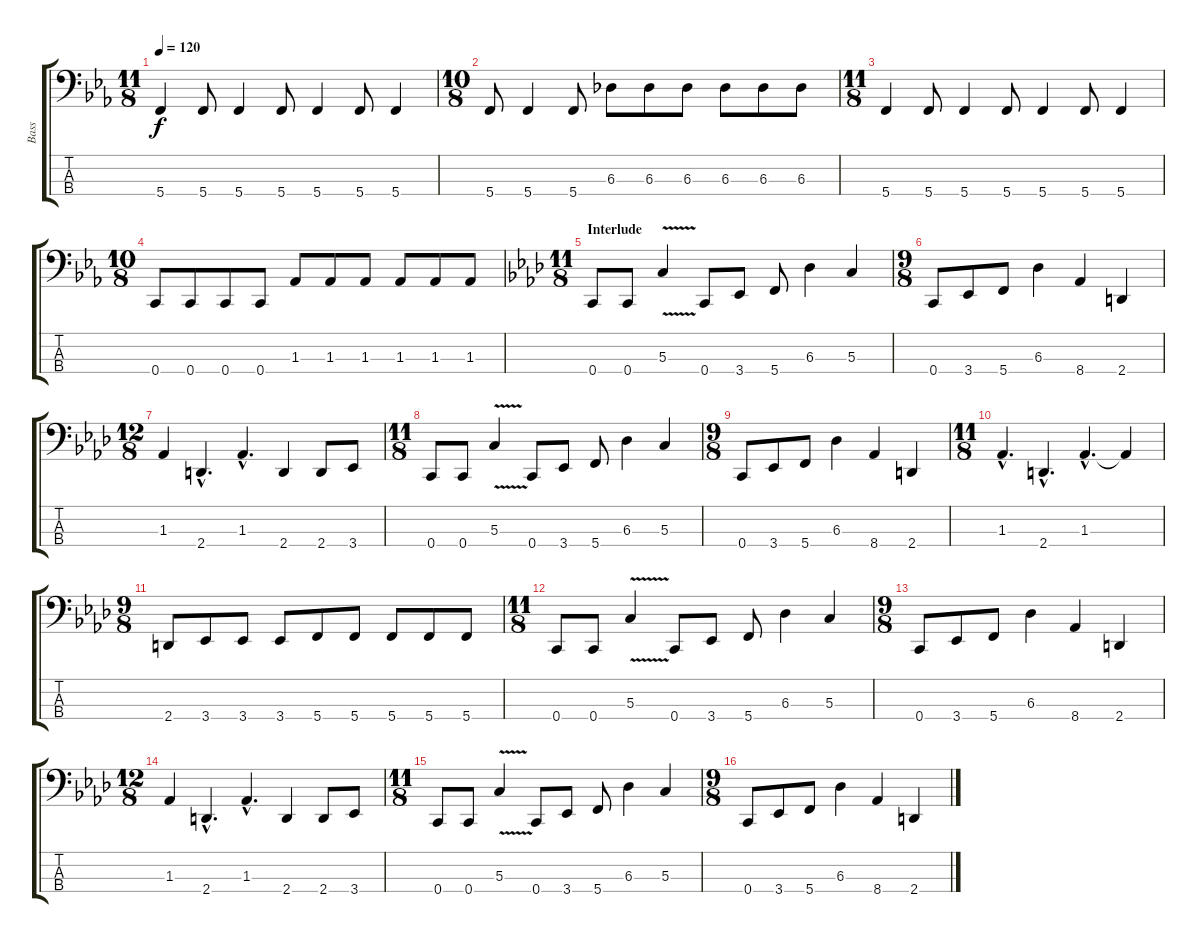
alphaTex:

\track ("Bass" "Bass") {instrument electricbasspick}
\staff {score tabs}
\tuning (F2 C2 G1 C1) {hide}
\ts (11 8)
\tempo 120
\clef f4
\ks eb
5.4.4{dy f} 5.4.8 5.4.4 5.4.8 5.4.4 5.4.8 5.4.4 |
\ts (10 8)
5.4.8 5.4.4 5.4.8 6.3.8 6.3.8 6.3.8 6.3.8 6.3.8 6.3.8 |
\ts (11 8)
5.4.4 5.4.8 5.4.4 5.4.8 5.4.4 5.4.8 5.4.4 |
\ts (10 8)
0.4.8 0.4.8 0.4.8 0.4.8 1.3.8 1.3.8 1.3.8 1.3.8 1.3.8 1.3.8 |
\ts (11 8)
\section ("" "Interlude")
\ks ab
0.4.8 0.4.8 5.3{v}.4 0.4.8 3.4.8 5.4.8 6.3.4 5.3.4 |
\ts (9 8)
0.4.8 3.4.8 5.4.8 6.3.4 8.4.4 2.4.4 |
\ts (12 8)
1.3.4 2.4{hac}.4{d} 1.3{hac}.4{d} 2.4.4 2.4.8 3.4.8 |
\ts (11 8)
0.4.8 0.4.8 5.3{v}.4 0.4.8 3.4.8 5.4.8 6.3.4 5.3.4 |
\ts (9 8)
0.4.8 3.4.8 5.4.8 6.3.4 8.4.4 2.4.4 |
\ts (11 8)
1.3{hac}.4{d} 2.4{hac}.4{d} 1.3{hac}.4{d} 1.3{t}.4 |
\ts (9 8)
2.4.8 3.4.8 3.4.8 3.4.8 5.4.8 5.4.8 5.4.8 5.4.8 5.4.8 |
\ts (11 8)
0.4.8 0.4.8 5.3{v}.4 0.4.8 3.4.8 5.4.8 6.3.4 5.3.4 |
\ts (9 8)
0.4.8 3.4.8 5.4.8 6.3.4 8.4.4 2.4.4 |
\ts (12 8)
1.3.4 2.4{hac}.4{d} 1.3{hac}.4{d} 2.4.4 2.4.8 3.4.8 |
\ts (11 8)
0.4.8 0.4.8 5.3{v}.4 0.4.8 3.4.8 5.4.8 6.3.4 5.3.4 |
\ts (9 8)
0.4.8 3.4.8 5.4.8 6.3.4 8.4.4 2.4.4
